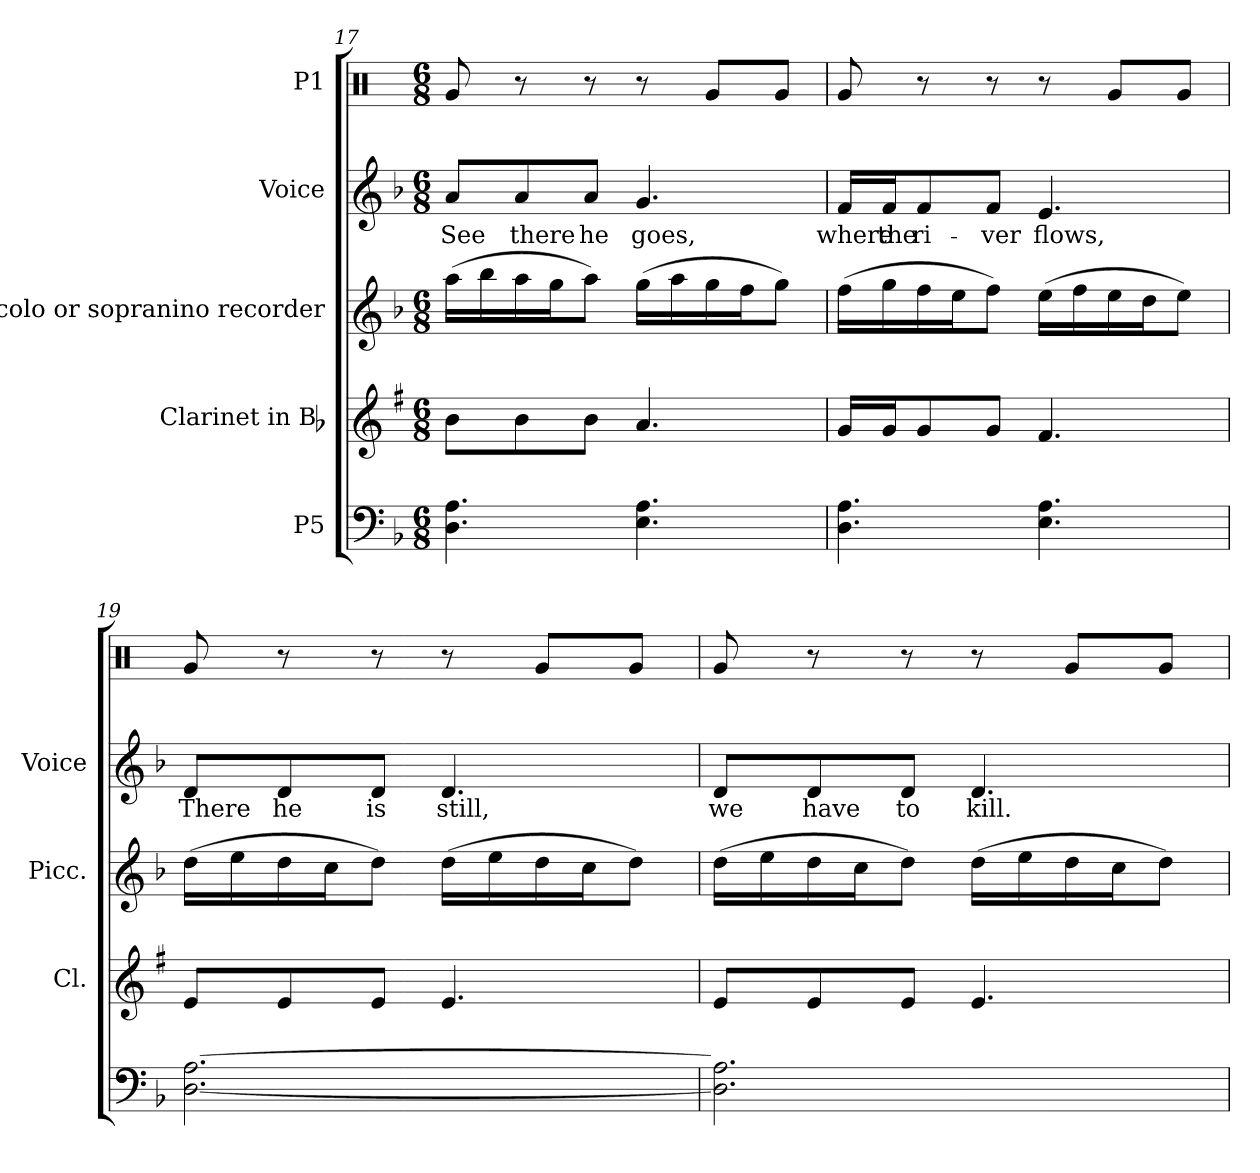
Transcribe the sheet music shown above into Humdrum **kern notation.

**kern	**kern	**kern	**kern	**text	**kern
*part5	*part4	*part3	*part2	*part2	*part1
*staff5	*staff4	*staff3	*staff2	*staff2	*staff1
*I"P5	*I"Clarinet in Bb	*I"Piccolo or  sopranino recorder	*I"Voice	*	*I"P1
*	*I'Cl.	*I'Picc.	*I'Voice	*	*
!!LO:LB:g=z
*clefF4	*clefG2	*clefG2	*clefG2	*	*clefX
*	*ITrd1c2	*ITrd-7c-12	*	*	*
*k[b-]	*k[b-]	*k[b-]	*k[b-]	*	*k[]
*F:	*F:	*F:	*F:	*	*C:
*M6/8	*M6/8	*M6/8	*M6/8	*	*M6/8
=17	=17	=17	=17	=17	=17
!	!	!	!	!LO:LY:b:color=#000000	!
4.Di\ 4.Ai	8ai\L	(16aaai\LL	8ai/L	See	8Rgi/
.	.	16bbb-i\	.	.	.
!	!	!	!	!LO:LY:b:color=#000000	!
.	8ai\	16aaai\	8ai/	there	8r
.	.	16gggi\J	.	.	.
!	!	!	!	!LO:LY:b:color=#000000	!
.	8ai\J	8aaai\J)	8ai/J	he	8r
!	!	!	!	!LO:LY:b:color=#000000	!
4.Ei\ 4.Ai	4.gi/	(16gggi\LL	4.gi/	goes,	8r
.	.	16aaai\	.	.	.
.	.	16gggi\	.	.	8Rgi/L
.	.	16fffi\J	.	.	.
.	.	8gggi\J)	.	.	8Rgi/J
=18	=18	=18	=18	=18	=18
!	!	!	!	!LO:LY:b:color=#000000	!
4.Di\ 4.Ai	16fi/LL	(16fffi\LL	16fi/LL	where	8Rgi/
!	!	!	!	!LO:LY:b:color=#000000	!
.	16fi/J	16gggi\	16fi/J	the	.
!	!	!	!	!LO:LY:b:color=#000000	!
.	8fi/	16fffi\	8fi/	ri-	8r
.	.	16eeei\J	.	.	.
!	!	!	!	!LO:LY:b:color=#000000	!
.	8fi/J	8fffi\J)	8fi/J	-ver	8r
!	!	!	!	!LO:LY:b:color=#000000	!
4.Ei\ 4.Ai	4.ei/	(16eeei\LL	4.ei/	flows,	8r
.	.	16fffi\	.	.	.
.	.	16eeei\	.	.	8Rgi/L
.	.	16dddi\J	.	.	.
.	.	8eeei\J)	.	.	8Rgi/J
=19	=19	=19	=19	=19	=19
!	!	!	!	!LO:LY:b:color=#000000	!
[2.Di\ [2.Ai	8di/L	(16dddi\LL	8di/L	There	8Rgi/
.	.	16eeei\	.	.	.
!	!	!	!	!LO:LY:b:color=#000000	!
.	8di/	16dddi\	8di/	he	8r
.	.	16ccci\J	.	.	.
!	!	!	!	!LO:LY:b:color=#000000	!
.	8di/J	8dddi\J)	8di/J	is	8r
!	!	!	!	!LO:LY:b:color=#000000	!
.	4.di/	(16dddi\LL	4.di/	still,	8r
.	.	16eeei\	.	.	.
.	.	16dddi\	.	.	8Rgi/L
.	.	16ccci\J	.	.	.
.	.	8dddi\J)	.	.	8Rgi/J
=20	=20	=20	=20	=20	=20
!	!	!	!	!LO:LY:b:color=#000000	!
2.Di\] 2.Ai]	8di/L	(16dddi\LL	8di/L	we	8Rgi/
.	.	16eeei\	.	.	.
!	!	!	!	!LO:LY:b:color=#000000	!
.	8di/	16dddi\	8di/	have	8r
.	.	16ccci\J	.	.	.
!	!	!	!	!LO:LY:b:color=#000000	!
.	8di/J	8dddi\J)	8di/J	to	8r
!	!	!	!	!LO:LY:b:color=#000000	!
.	4.di/	(16dddi\LL	4.di/	kill.	8r
.	.	16eeei\	.	.	.
.	.	16dddi\	.	.	8Rgi/L
.	.	16ccci\J	.	.	.
.	.	8dddi\J)	.	.	8Rgi/J
=	=	=	=	=	=
*-	*-	*-	*-	*-	*-
